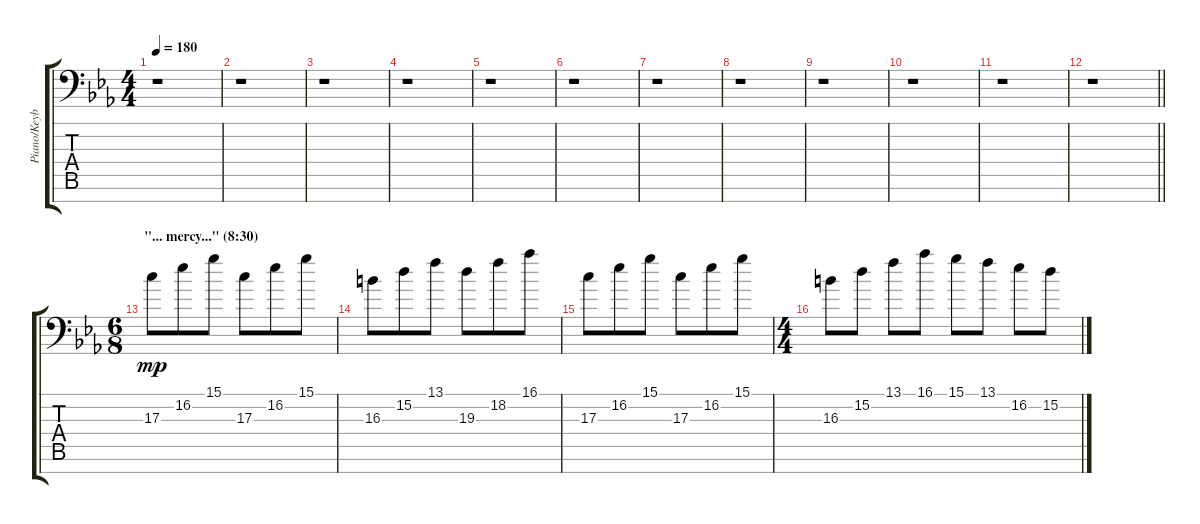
\track ("Piano/Keyboard" "Piano/Keyb") {instrument acousticgrandpiano}
\staff {score tabs}
\tuning (E4 B3 G3 D3 A1 E1 B0) {hide}
\ts (4 4)
\tempo 180
\clef f4
\ks cminor
r.1{dy mf} |
r.1 |
r.1 |
r.1 |
r.1 |
r.1 |
r.1 |
r.1 |
r.1 |
r.1 |
r.1 |
\barLineRight lightlight
r.1 |
\ts (6 8)
\section ("" "\"... mercy...\" (8:30)")
17.3.8{dy mp} 16.2.8 15.1.8 17.3.8 16.2.8 15.1.8 |
16.3.8 15.2.8 13.1.8 19.3.8 18.2.8 16.1.8 |
17.3.8 16.2.8 15.1.8 17.3.8 16.2.8 15.1.8 |
\ts (4 4)
16.3.8 15.2.8 13.1.8 16.1.8 15.1.8 13.1.8 16.2.8 15.2.8
